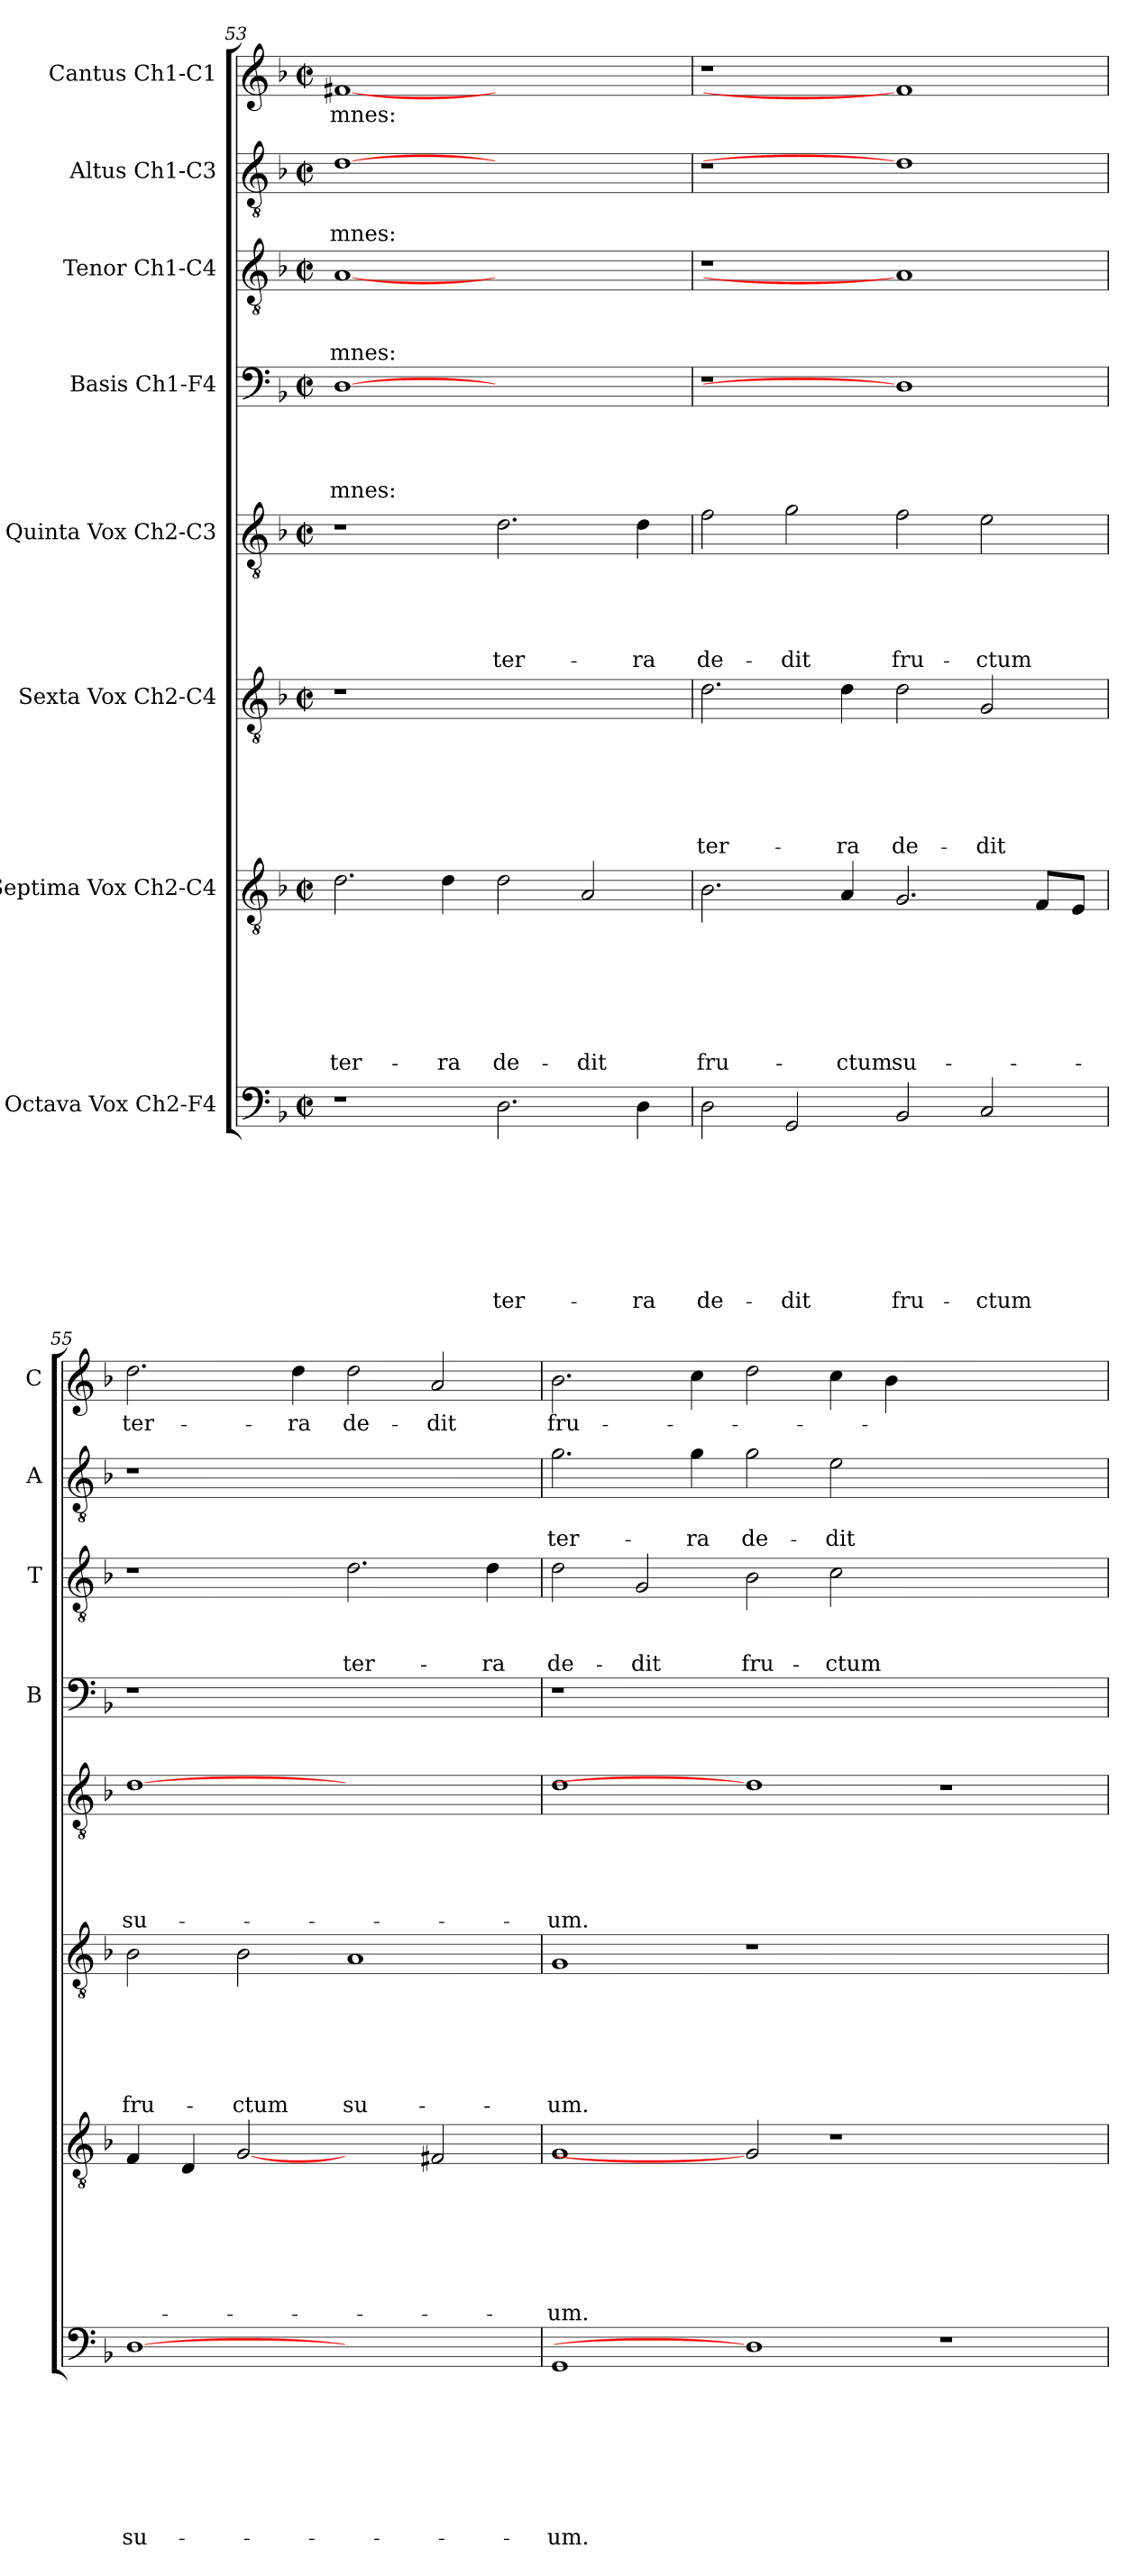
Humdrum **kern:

**kern	**text	**text	**text	**text	**text	**text	**text	**text	**kern	**text	**text	**text	**text	**text	**text	**text	**kern	**text	**text	**text	**text	**text	**text	**kern	**text	**text	**text	**text	**text	**kern	**text	**text	**text	**text	**kern	**text	**text	**text	**kern	**text	**text	**kern	**text
*part8	*part8	*part8	*part8	*part8	*part8	*part8	*part8	*part8	*part7	*part7	*part7	*part7	*part7	*part7	*part7	*part7	*part6	*part6	*part6	*part6	*part6	*part6	*part6	*part5	*part5	*part5	*part5	*part5	*part5	*part4	*part4	*part4	*part4	*part4	*part3	*part3	*part3	*part3	*part2	*part2	*part2	*part1	*part1
*staff8	*staff8	*staff8	*staff8	*staff8	*staff8	*staff8	*staff8	*staff8	*staff7	*staff7	*staff7	*staff7	*staff7	*staff7	*staff7	*staff7	*staff6	*staff6	*staff6	*staff6	*staff6	*staff6	*staff6	*staff5	*staff5	*staff5	*staff5	*staff5	*staff5	*staff4	*staff4	*staff4	*staff4	*staff4	*staff3	*staff3	*staff3	*staff3	*staff2	*staff2	*staff2	*staff1	*staff1
*I"Octava Vox Ch2-F4	*	*	*	*	*	*	*	*	*I"Septima Vox Ch2-C4	*	*	*	*	*	*	*	*I"Sexta Vox Ch2-C4	*	*	*	*	*	*	*I"Quinta Vox Ch2-C3	*	*	*	*	*	*I"Basis Ch1-F4	*	*	*	*	*I"Tenor Ch1-C4	*	*	*	*I"Altus Ch1-C3	*	*	*I"Cantus Ch1-C1	*
*	*	*	*	*	*	*	*	*	*	*	*	*	*	*	*	*	*	*	*	*	*	*	*	*	*	*	*	*	*	*I'B	*	*	*	*	*I'T	*	*	*	*I'A	*	*	*I'C	*
!!LO:PB:g=z
*clefF4	*	*	*	*	*	*	*	*	*clefGv2	*	*	*	*	*	*	*	*clefGv2	*	*	*	*	*	*	*clefGv2	*	*	*	*	*	*clefF4	*	*	*	*	*clefGv2	*	*	*	*clefGv2	*	*	*clefG2	*
*k[b-]	*	*	*	*	*	*	*	*	*k[b-]	*	*	*	*	*	*	*	*k[b-]	*	*	*	*	*	*	*k[b-]	*	*	*	*	*	*k[b-]	*	*	*	*	*k[b-]	*	*	*	*k[b-]	*	*	*k[b-]	*
*F:	*	*	*	*	*	*	*	*	*F:	*	*	*	*	*	*	*	*F:	*	*	*	*	*	*	*F:	*	*	*	*	*	*F:	*	*	*	*	*F:	*	*	*	*F:	*	*	*F:	*
*M2/2	*	*	*	*	*	*	*	*	*M2/2	*	*	*	*	*	*	*	*M2/2	*	*	*	*	*	*	*M2/2	*	*	*	*	*	*M2/2	*	*	*	*	*M2/2	*	*	*	*M2/2	*	*	*M2/2	*
*met(c|)	*	*	*	*	*	*	*	*	*met(c|)	*	*	*	*	*	*	*	*met(c|)	*	*	*	*	*	*	*met(c|)	*	*	*	*	*	*met(c|)	*	*	*	*	*met(c|)	*	*	*	*met(c|)	*	*	*met(c|)	*
=53	=53	=53	=53	=53	=53	=53	=53	=53	=53	=53	=53	=53	=53	=53	=53	=53	=53	=53	=53	=53	=53	=53	=53	=53	=53	=53	=53	=53	=53	=53	=53	=53	=53	=53	=53	=53	=53	=53	=53	=53	=53	=53	=53
!	!	!	!	!	!	!	!	!	!	!	!	!	!	!	!	!LO:LY:b	!	!	!	!	!	!	!	!	!	!	!	!	!	!	!	!	!	!LO:LY:b	!	!	!	!LO:LY:b	!	!	!LO:LY:b	!	!LO:LY:b
1r	.	.	.	.	.	.	.	.	2.d\	.	.	.	.	.	.	ter-	1r	.	.	.	.	.	.	1r	.	.	.	.	.	[1D	.	.	.	-mnes:	[1A	.	.	-mnes:	[1d	.	-mnes:	[1f#X	-mnes:
!	!	!	!	!	!	!	!	!	!	!	!	!	!	!	!	!LO:LY:b	!	!	!	!	!	!	!	!	!	!	!	!	!	!	!	!	!	!	!	!	!	!	!	!	!	!	!
.	.	.	.	.	.	.	.	.	4d\	.	.	.	.	.	.	-ra	.	.	.	.	.	.	.	.	.	.	.	.	.	.	.	.	.	.	.	.	.	.	.	.	.	.	.
!	!	!	!	!	!	!	!	!LO:LY:b	!	!	!	!	!	!	!	!LO:LY:b	!	!	!	!	!	!	!	!	!	!	!	!	!LO:LY:b	!	!	!	!	!	!	!	!	!	!	!	!	!	!
2.D\	.	.	.	.	.	.	.	ter-	2d\	.	.	.	.	.	.	de-	1ryy	.	.	.	.	.	.	2.d\	.	.	.	.	ter-	1ryy	.	.	.	.	1ryy	.	.	.	1ryy	.	.	1ryy	.
!	!	!	!	!	!	!	!	!	!	!	!	!	!	!	!	!LO:LY:b	!	!	!	!	!	!	!	!	!	!	!	!	!	!	!	!	!	!	!	!	!	!	!	!	!	!	!
.	.	.	.	.	.	.	.	.	2A/	.	.	.	.	.	.	-dit	.	.	.	.	.	.	.	.	.	.	.	.	.	.	.	.	.	.	.	.	.	.	.	.	.	.	.
!	!	!	!	!	!	!	!	!LO:LY:b	!	!	!	!	!	!	!	!	!	!	!	!	!	!	!	!	!	!	!	!	!LO:LY:b	!	!	!	!	!	!	!	!	!	!	!	!	!	!
4D\	.	.	.	.	.	.	.	-ra	.	.	.	.	.	.	.	.	.	.	.	.	.	.	.	4d\	.	.	.	.	-ra	.	.	.	.	.	.	.	.	.	.	.	.	.	.
=54	=54	=54	=54	=54	=54	=54	=54	=54	=54	=54	=54	=54	=54	=54	=54	=54	=54	=54	=54	=54	=54	=54	=54	=54	=54	=54	=54	=54	=54	=54	=54	=54	=54	=54	=54	=54	=54	=54	=54	=54	=54	=54	=54
!	!	!	!	!	!	!	!	!LO:LY:b	!	!	!	!	!	!	!	!LO:LY:b	!	!	!	!	!	!	!LO:LY:b	!	!	!	!	!	!LO:LY:b	!	!	!	!	!	!	!	!	!	!	!	!	!	!
2D\	.	.	.	.	.	.	.	de-	2.B-\	.	.	.	.	.	.	fru-	2.d\	.	.	.	.	.	ter-	2f\	.	.	.	.	de-	1r	.	.	.	.	1r	.	.	.	1r	.	.	1r	.
!	!	!	!	!	!	!	!	!LO:LY:b	!	!	!	!	!	!	!	!	!	!	!	!	!	!	!	!	!	!	!	!	!LO:LY:b	!	!	!	!	!	!	!	!	!	!	!	!	!	!
2GG/	.	.	.	.	.	.	.	-dit	.	.	.	.	.	.	.	.	.	.	.	.	.	.	.	2g\	.	.	.	.	-dit	.	.	.	.	.	.	.	.	.	.	.	.	.	.
!	!	!	!	!	!	!	!	!	!	!	!	!	!	!	!	!LO:LY:b	!	!	!	!	!	!	!LO:LY:b	!	!	!	!	!	!	!	!	!	!	!	!	!	!	!	!	!	!	!	!
.	.	.	.	.	.	.	.	.	4A/	.	.	.	.	.	.	-ctum	4d\	.	.	.	.	.	-ra	.	.	.	.	.	.	.	.	.	.	.	.	.	.	.	.	.	.	.	.
!	!	!	!	!	!	!	!	!LO:LY:b	!	!	!	!	!	!	!	!LO:LY:b	!	!	!	!	!	!	!LO:LY:b	!	!	!	!	!	!LO:LY:b	!	!	!	!	!	!	!	!	!	!	!	!	!	!
2BB-/	.	.	.	.	.	.	.	fru-	2.G/	.	.	.	.	.	.	su-	2d\	.	.	.	.	.	de-	2f\	.	.	.	.	fru-	1D]	.	.	.	.	1A]	.	.	.	1d]	.	.	1f#]	.
!	!	!	!	!	!	!	!	!LO:LY:b	!	!	!	!	!	!	!	!	!	!	!	!	!	!	!LO:LY:b	!	!	!	!	!	!LO:LY:b	!	!	!	!	!	!	!	!	!	!	!	!	!	!
2C/	.	.	.	.	.	.	.	-ctum	.	.	.	.	.	.	.	.	2G/	.	.	.	.	.	-dit	2e\	.	.	.	.	-ctum	.	.	.	.	.	.	.	.	.	.	.	.	.	.
.	.	.	.	.	.	.	.	.	8F/L	.	.	.	.	.	.	.	.	.	.	.	.	.	.	.	.	.	.	.	.	.	.	.	.	.	.	.	.	.	.	.	.	.	.
.	.	.	.	.	.	.	.	.	8E/J	.	.	.	.	.	.	.	.	.	.	.	.	.	.	.	.	.	.	.	.	.	.	.	.	.	.	.	.	.	.	.	.	.	.
=55	=55	=55	=55	=55	=55	=55	=55	=55	=55	=55	=55	=55	=55	=55	=55	=55	=55	=55	=55	=55	=55	=55	=55	=55	=55	=55	=55	=55	=55	=55	=55	=55	=55	=55	=55	=55	=55	=55	=55	=55	=55	=55	=55
!	!	!	!	!	!	!	!	!LO:LY:b	!	!	!	!	!	!	!	!	!	!	!	!	!	!	!LO:LY:b	!	!	!	!	!	!LO:LY:b	!	!	!	!	!	!	!	!	!	!	!	!	!	!LO:LY:b
[1D	.	.	.	.	.	.	.	su-	4F/	.	.	.	.	.	.	.	2B-\	.	.	.	.	.	fru-	[1d	.	.	.	.	su-	1r	.	.	.	.	1r	.	.	.	1r	.	.	2.dd\	ter-
.	.	.	.	.	.	.	.	.	4D/	.	.	.	.	.	.	.	.	.	.	.	.	.	.	.	.	.	.	.	.	.	.	.	.	.	.	.	.	.	.	.	.	.	.
!	!	!	!	!	!	!	!	!	!	!	!	!	!	!	!	!	!	!	!	!	!	!	!LO:LY:b	!	!	!	!	!	!	!	!	!	!	!	!	!	!	!	!	!	!	!	!
.	.	.	.	.	.	.	.	.	[2G	.	.	.	.	.	.	.	2B-\	.	.	.	.	.	-ctum	.	.	.	.	.	.	.	.	.	.	.	.	.	.	.	.	.	.	.	.
!	!	!	!	!	!	!	!	!	!	!	!	!	!	!	!	!	!	!	!	!	!	!	!	!	!	!	!	!	!	!	!	!	!	!	!	!	!	!	!	!	!	!	!LO:LY:b
.	.	.	.	.	.	.	.	.	.	.	.	.	.	.	.	.	.	.	.	.	.	.	.	.	.	.	.	.	.	.	.	.	.	.	.	.	.	.	.	.	.	4dd\	-ra
!	!	!	!	!	!	!	!	!	!	!	!	!	!	!	!	!	!	!	!	!	!	!	!LO:LY:b	!	!	!	!	!	!	!	!	!	!	!	!	!	!	!LO:LY:b	!	!	!	!	!LO:LY:b
1ryy	.	.	.	.	.	.	.	.	2ryy	.	.	.	.	.	.	.	1A	.	.	.	.	.	su-	1ryy	.	.	.	.	.	1ryy	.	.	.	.	2.d\	.	.	ter-	1ryy	.	.	2dd\	de-
!	!	!	!	!	!	!	!	!	!	!	!	!	!	!	!	!	!	!	!	!	!	!	!	!	!	!	!	!	!	!	!	!	!	!	!	!	!	!	!	!	!	!	!LO:LY:b
.	.	.	.	.	.	.	.	.	2F#X/	.	.	.	.	.	.	.	.	.	.	.	.	.	.	.	.	.	.	.	.	.	.	.	.	.	.	.	.	.	.	.	.	2a/	-dit
!	!	!	!	!	!	!	!	!	!	!	!	!	!	!	!	!	!	!	!	!	!	!	!	!	!	!	!	!	!	!	!	!	!	!	!	!	!	!LO:LY:b	!	!	!	!	!
.	.	.	.	.	.	.	.	.	.	.	.	.	.	.	.	.	.	.	.	.	.	.	.	.	.	.	.	.	.	.	.	.	.	.	4d\	.	.	-ra	.	.	.	.	.
=56	=56	=56	=56	=56	=56	=56	=56	=56	=56	=56	=56	=56	=56	=56	=56	=56	=56	=56	=56	=56	=56	=56	=56	=56	=56	=56	=56	=56	=56	=56	=56	=56	=56	=56	=56	=56	=56	=56	=56	=56	=56	=56	=56
!	!	!	!	!	!	!	!	!LO:LY:b	!	!	!	!	!	!	!	!LO:LY:b	!	!	!	!	!	!	!LO:LY:b	!	!	!	!	!	!LO:LY:b	!	!	!	!	!	!	!	!	!LO:LY:b	!	!	!LO:LY:b	!	!LO:LY:b
1GG	.	.	.	.	.	.	.	-um.	1G	.	.	.	.	.	.	-um.	1G	.	.	.	.	.	-um.	1d	.	.	.	.	-um.	1r	.	.	.	.	2d\	.	.	de-	2.g\	.	ter-	2.b-\	fru-
!	!	!	!	!	!	!	!	!	!	!	!	!	!	!	!	!	!	!	!	!	!	!	!	!	!	!	!	!	!	!	!	!	!	!	!	!	!	!LO:LY:b	!	!	!	!	!
.	.	.	.	.	.	.	.	.	.	.	.	.	.	.	.	.	.	.	.	.	.	.	.	.	.	.	.	.	.	.	.	.	.	.	2G/	.	.	-dit	.	.	.	.	.
!	!	!	!	!	!	!	!	!	!	!	!	!	!	!	!	!	!	!	!	!	!	!	!	!	!	!	!	!	!	!	!	!	!	!	!	!	!	!	!	!	!LO:LY:b	!	!
.	.	.	.	.	.	.	.	.	.	.	.	.	.	.	.	.	.	.	.	.	.	.	.	.	.	.	.	.	.	.	.	.	.	.	.	.	.	.	4g\	.	-ra	4cc\	.
!	!	!	!	!	!	!	!	!	!	!	!	!	!	!	!	!	!	!	!	!	!	!	!	!	!	!	!	!	!	!	!	!	!	!	!	!	!	!LO:LY:b	!	!	!LO:LY:b	!	!
1D]	.	.	.	.	.	.	.	.	2G]	.	.	.	.	.	.	.	1r	.	.	.	.	.	.	1d]	.	.	.	.	.	0ryy	.	.	.	.	2B-\	.	.	fru-	2g\	.	de-	2dd\	.
!	!	!	!	!	!	!	!	!	!	!	!	!	!	!	!	!	!	!	!	!	!	!	!	!	!	!	!	!	!	!	!	!	!	!	!	!	!	!LO:LY:b	!	!	!LO:LY:b	!	!
.	.	.	.	.	.	.	.	.	1r	.	.	.	.	.	.	.	.	.	.	.	.	.	.	.	.	.	.	.	.	.	.	.	.	.	2c\	.	.	-ctum	2e\	.	-dit	4cc\	.
.	.	.	.	.	.	.	.	.	.	.	.	.	.	.	.	.	.	.	.	.	.	.	.	.	.	.	.	.	.	.	.	.	.	.	.	.	.	.	.	.	.	4b-\	.
1r	.	.	.	.	.	.	.	.	.	.	.	.	.	.	.	.	1ryy	.	.	.	.	.	.	1r	.	.	.	.	.	.	.	.	.	.	1ryy	.	.	.	1ryy	.	.	1ryy	.
.	.	.	.	.	.	.	.	.	2ryy	.	.	.	.	.	.	.	.	.	.	.	.	.	.	.	.	.	.	.	.	.	.	.	.	.	.	.	.	.	.	.	.	.	.
=	=	=	=	=	=	=	=	=	=	=	=	=	=	=	=	=	=	=	=	=	=	=	=	=	=	=	=	=	=	=	=	=	=	=	=	=	=	=	=	=	=	=	=
*-	*-	*-	*-	*-	*-	*-	*-	*-	*-	*-	*-	*-	*-	*-	*-	*-	*-	*-	*-	*-	*-	*-	*-	*-	*-	*-	*-	*-	*-	*-	*-	*-	*-	*-	*-	*-	*-	*-	*-	*-	*-	*-	*-
